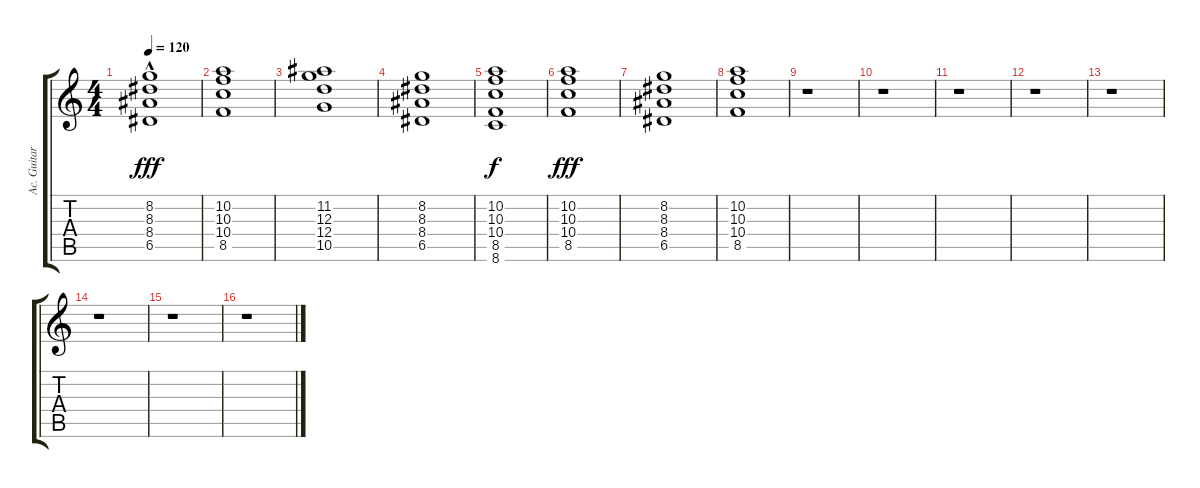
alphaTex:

\track ("Ac. Guitar" "Ac. Guitar") {instrument acousticguitarsteel}
\staff {score tabs}
\tuning (E4 B3 G3 D3 A2 E2) {hide}
\ts (4 4)
\tempo 120
\clef g2
\ks c
(8.2{hac} 8.3 8.4 6.5).1{dy fff instrument acousticguitarsteel} |
(10.2 10.3 10.4 8.5).1 |
(11.2 12.3 12.4 10.5).1 |
(8.2 8.3 8.4 6.5).1 |
(10.2 10.3 10.4 8.5 8.6).1{dy f} |
(10.2 10.3 10.4 8.5).1{dy fff} |
(8.2 8.3 8.4 6.5).1 |
(10.2 10.3 10.4 8.5).1 |
r.1 |
r.1 |
r.1 |
r.1 |
r.1 |
r.1 |
r.1 |
r.1
